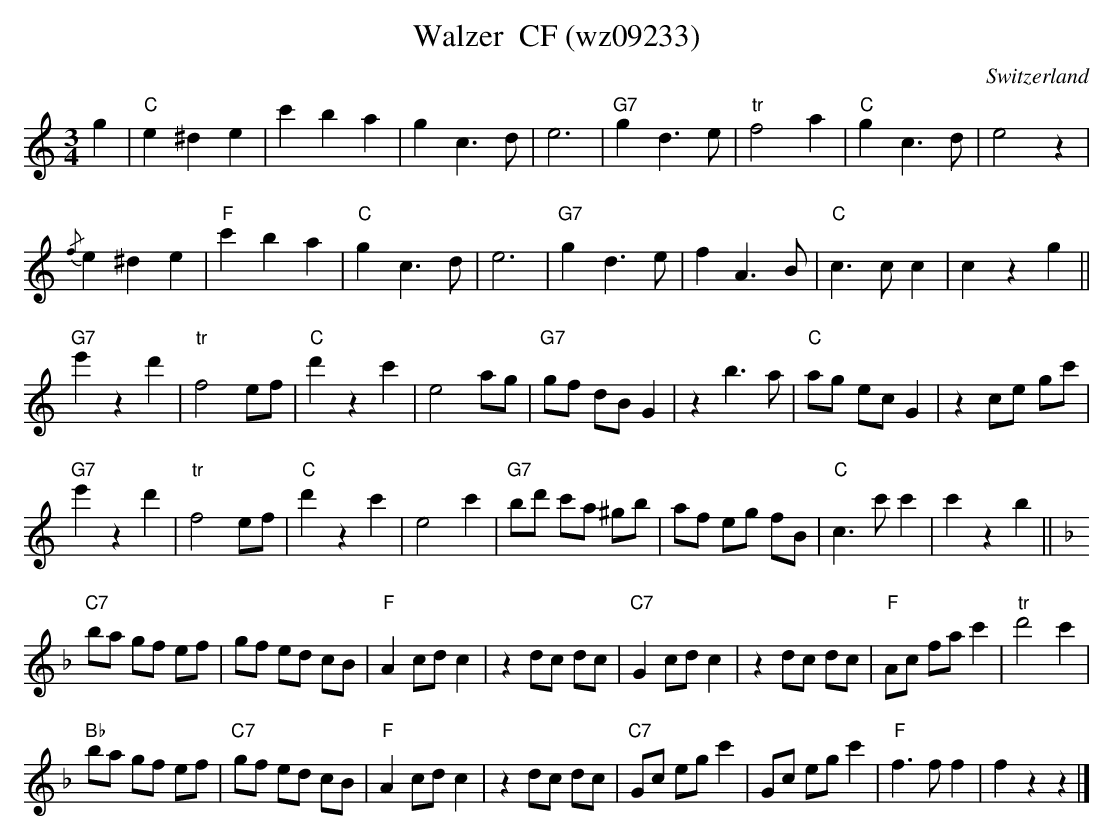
X:1
T: Walzer  CF (wz09233)
M:3/4
L:1/4
O:Switzerland
K:C major
g|"C"e^de | c'ba | gc>d | e3 | "G7"gd>e | "tr"f2a | "C"gc>d | e2z |
{/f}e^de | "F"c'ba | "C"gc>d | e3 | "G7"gd>e | fA>B | "C"c>cc | czg ||
"G7"e'zd' | "tr"f2e/f/ | "C"d'zc' | e2 a/g/ | "G7"g/f/ d/B/G | zb>a | "C"a/g/ e/c/ G | zc/e/ g/c'/ |
"G7"e'zd' | "tr"f2e/f/ | "C"d'zc' | e2c' | "G7"b/d'/ c'/a/ ^g/b/ | a/f/ e/g/ f/B/ | "C"c>c'c' | c'zb || [K:F] [L:1/8]
"C7"ba gf ef | gf ed cB | "F"A2 cdc2 |  z2dc dc | "C7"G2cdc2 | z2dc dc | "F"Ac fa c'2 | "tr"d'4c'2 |
"Bb"ba gf ef | "C7"gf ed cB | "F"A2 cdc2 |  z2dc dc | "C7"Gc egc'2 | Gc egc'2 | "F"f3ff2 | f2z2z2 |]
